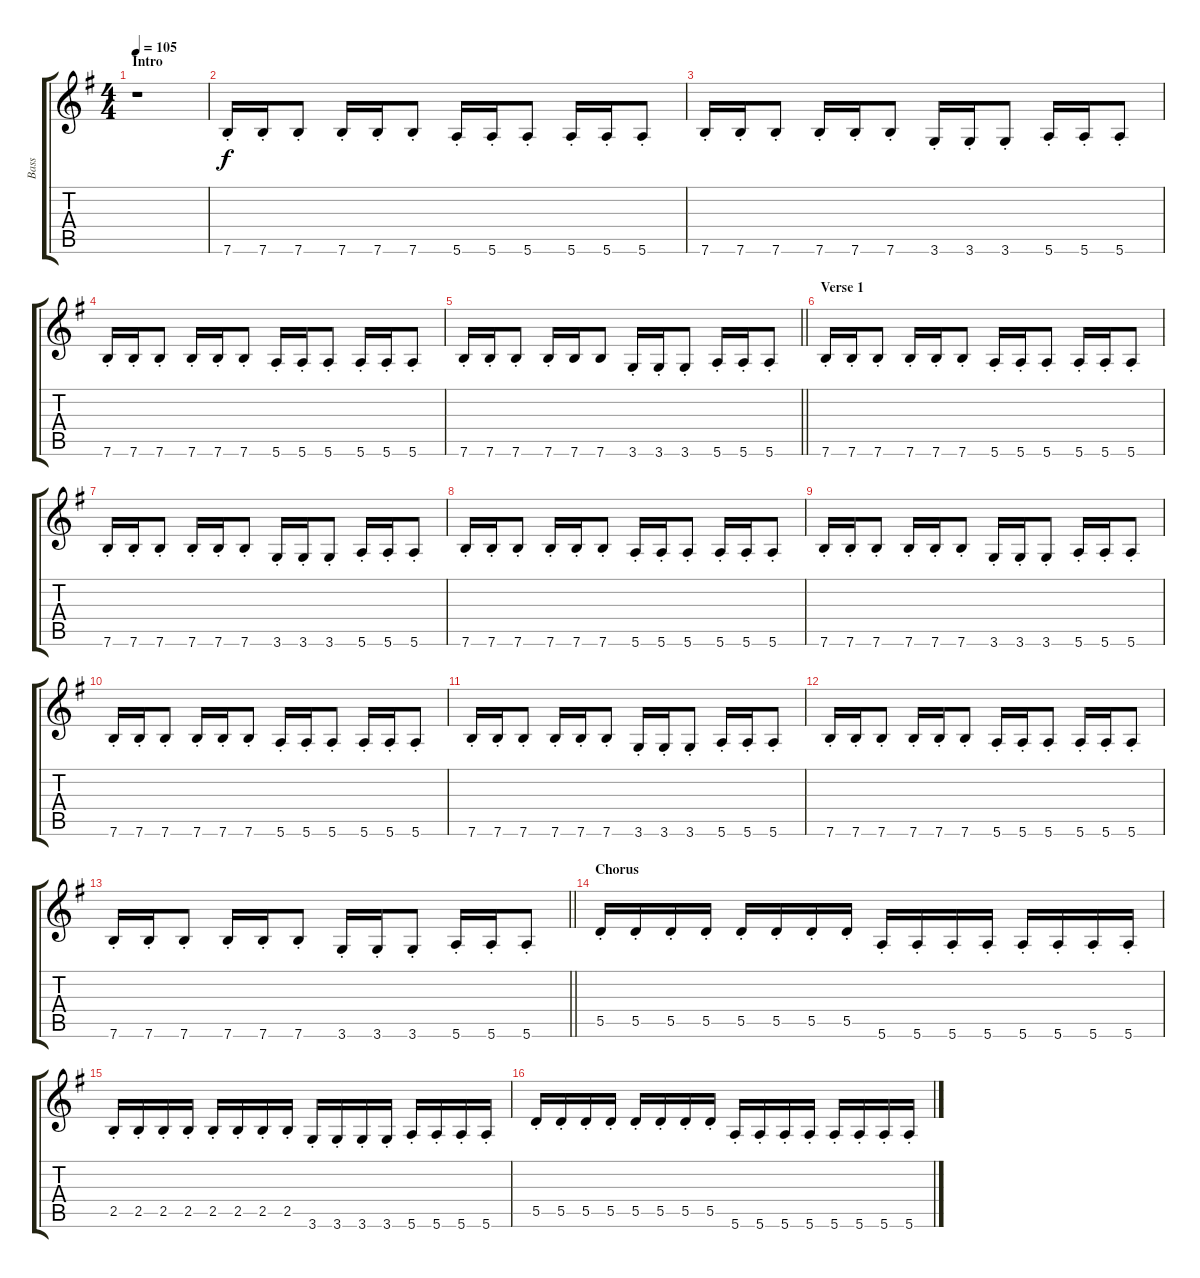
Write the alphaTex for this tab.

\track ("Bass" "Bass") {instrument fretlessbass}
\staff {score tabs}
\tuning (E4 B3 G3 D3 A2 E2) {hide}
\ts (4 4)
\section ("" "Intro")
\tempo 105
\clef g2
\ks g
r.1{dy f instrument fretlessbass} |
7.6{st}.16 7.6{st}.16 7.6{st}.8 7.6{st}.16 7.6{st}.16 7.6{st}.8 5.6{st}.16 5.6{st}.16 5.6{st}.8 5.6{st}.16 5.6{st}.16 5.6{st}.8 |
7.6{st}.16 7.6{st}.16 7.6{st}.8 7.6{st}.16 7.6{st}.16 7.6{st}.8 3.6{st}.16 3.6{st}.16 3.6{st}.8 5.6{st}.16 5.6{st}.16 5.6{st}.8 |
7.6{st}.16 7.6{st}.16 7.6{st}.8 7.6{st}.16 7.6{st}.16 7.6{st}.8 5.6{st}.16 5.6{st}.16 5.6{st}.8 5.6{st}.16 5.6{st}.16 5.6{st}.8 |
\barLineRight lightlight
7.6{st}.16 7.6{st}.16 7.6{st}.8 7.6{st}.16 7.6.16 7.6.8 3.6{st}.16 3.6{st}.16 3.6{st}.8 5.6{st}.16 5.6{st}.16 5.6{st}.8 |
\section ("" "Verse 1")
7.6{st}.16 7.6{st}.16 7.6{st}.8 7.6{st}.16 7.6{st}.16 7.6{st}.8 5.6{st}.16 5.6{st}.16 5.6{st}.8 5.6{st}.16 5.6{st}.16 5.6{st}.8 |
7.6{st}.16 7.6{st}.16 7.6{st}.8 7.6{st}.16 7.6{st}.16 7.6{st}.8 3.6{st}.16 3.6{st}.16 3.6{st}.8 5.6{st}.16 5.6{st}.16 5.6{st}.8 |
7.6{st}.16 7.6{st}.16 7.6{st}.8 7.6{st}.16 7.6{st}.16 7.6{st}.8 5.6{st}.16 5.6{st}.16 5.6{st}.8 5.6{st}.16 5.6{st}.16 5.6{st}.8 |
7.6{st}.16 7.6{st}.16 7.6{st}.8 7.6{st}.16 7.6{st}.16 7.6{st}.8 3.6{st}.16 3.6{st}.16 3.6{st}.8 5.6{st}.16 5.6{st}.16 5.6{st}.8 |
7.6{st}.16 7.6{st}.16 7.6{st}.8 7.6{st}.16 7.6{st}.16 7.6{st}.8 5.6{st}.16 5.6{st}.16 5.6{st}.8 5.6{st}.16 5.6{st}.16 5.6{st}.8 |
7.6{st}.16 7.6{st}.16 7.6{st}.8 7.6{st}.16 7.6{st}.16 7.6{st}.8 3.6{st}.16 3.6{st}.16 3.6{st}.8 5.6{st}.16 5.6{st}.16 5.6{st}.8 |
7.6{st}.16 7.6{st}.16 7.6{st}.8 7.6{st}.16 7.6{st}.16 7.6{st}.8 5.6{st}.16 5.6{st}.16 5.6{st}.8 5.6{st}.16 5.6{st}.16 5.6{st}.8 |
\barLineRight lightlight
7.6{st}.16 7.6{st}.16 7.6{st}.8 7.6{st}.16 7.6{st}.16 7.6{st}.8 3.6{st}.16 3.6{st}.16 3.6{st}.8 5.6{st}.16 5.6{st}.16 5.6{st}.8 |
\section ("" "Chorus")
5.5{st}.16{volume 7} 5.5{st}.16 5.5{st}.16 5.5{st}.16 5.5{st}.16 5.5{st}.16 5.5{st}.16 5.5{st}.16 5.6{st}.16 5.6{st}.16 5.6{st}.16 5.6{st}.16 5.6{st}.16 5.6{st}.16 5.6{st}.16 5.6{st}.16 |
2.5{st}.16 2.5{st}.16 2.5{st}.16 2.5{st}.16 2.5{st}.16 2.5{st}.16 2.5{st}.16 2.5{st}.16 3.6{st}.16 3.6{st}.16 3.6{st}.16 3.6{st}.16 5.6{st}.16 5.6{st}.16 5.6{st}.16 5.6{st}.16 |
5.5{st}.16 5.5{st}.16 5.5{st}.16 5.5{st}.16 5.5{st}.16 5.5{st}.16 5.5{st}.16 5.5{st}.16 5.6{st}.16 5.6{st}.16 5.6{st}.16 5.6{st}.16 5.6{st}.16 5.6{st}.16 5.6{st}.16 5.6{st}.16
